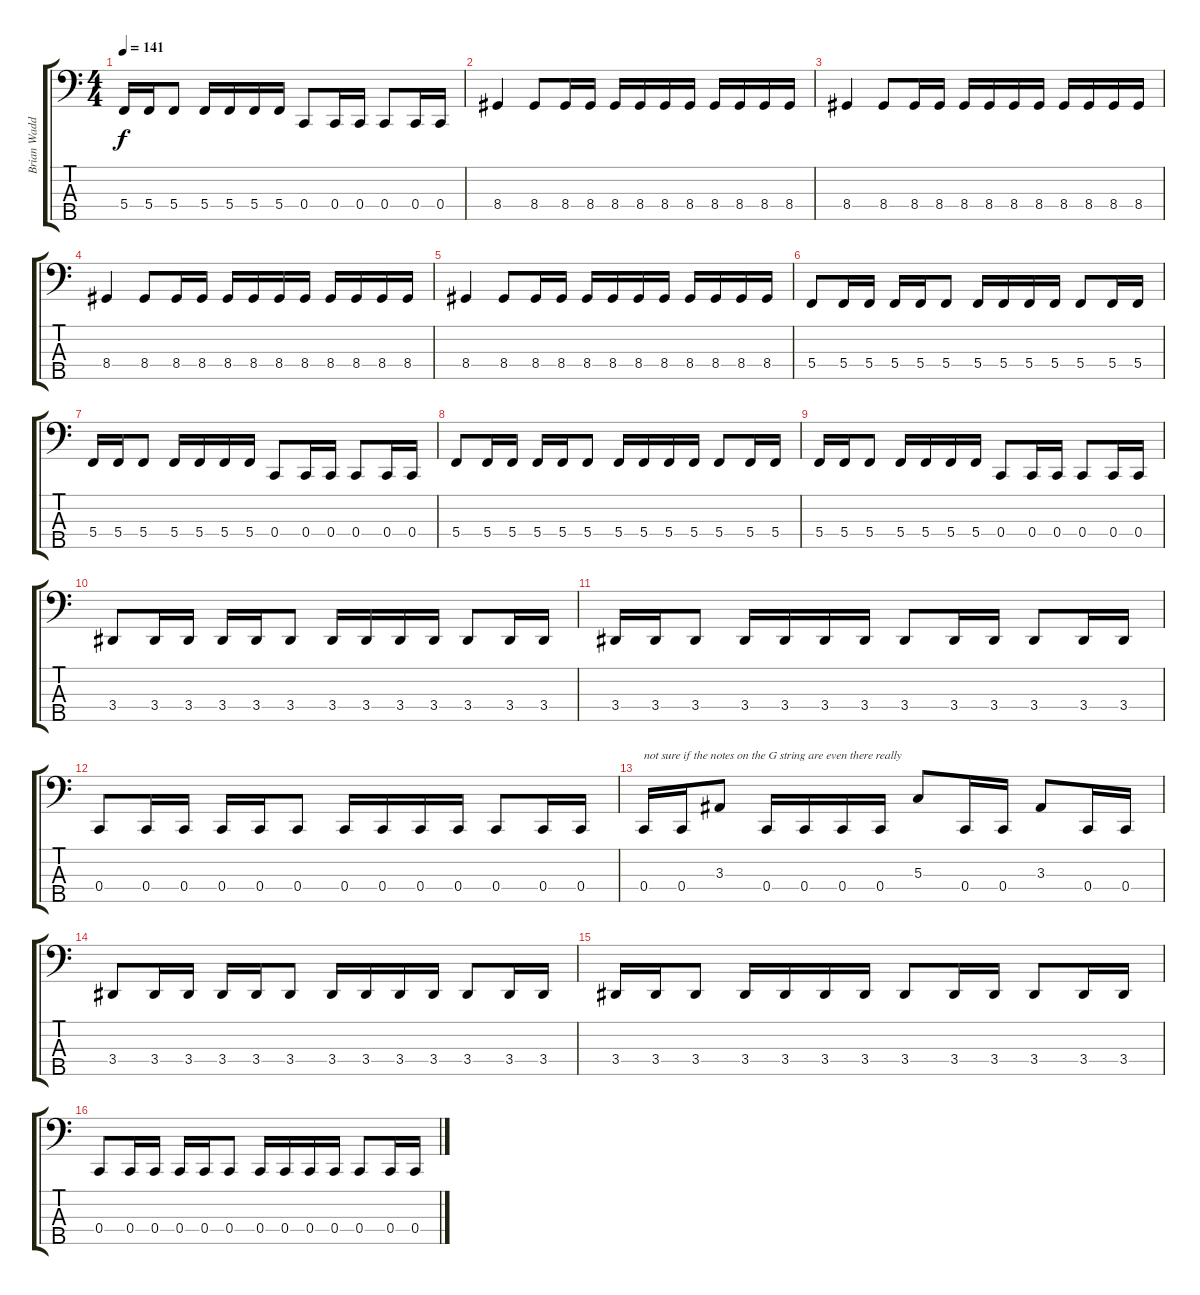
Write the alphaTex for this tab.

\track ("Brian Waddell" "Brian Wadd") {instrument electricbasspick}
\staff {score tabs}
\tuning (G2 C2 G1 C1 G0) {hide}
\ts (4 4)
\tempo 141
\clef f4
\ks c
5.4.16{dy f} 5.4.16 5.4.8 5.4.16 5.4.16 5.4.16 5.4.16 0.4.8 0.4.16 0.4.16 0.4.8 0.4.16 0.4.16 |
8.4.4 8.4.8 8.4.16 8.4.16 8.4.16 8.4.16 8.4.16 8.4.16 8.4.16 8.4.16 8.4.16 8.4.16 |
8.4.4 8.4.8 8.4.16 8.4.16 8.4.16 8.4.16 8.4.16 8.4.16 8.4.16 8.4.16 8.4.16 8.4.16 |
8.4.4 8.4.8 8.4.16 8.4.16 8.4.16 8.4.16 8.4.16 8.4.16 8.4.16 8.4.16 8.4.16 8.4.16 |
8.4.4 8.4.8 8.4.16 8.4.16 8.4.16 8.4.16 8.4.16 8.4.16 8.4.16 8.4.16 8.4.16 8.4.16 |
5.4.8 5.4.16 5.4.16 5.4.16 5.4.16 5.4.8 5.4.16 5.4.16 5.4.16 5.4.16 5.4.8 5.4.16 5.4.16 |
5.4.16 5.4.16 5.4.8 5.4.16 5.4.16 5.4.16 5.4.16 0.4.8 0.4.16 0.4.16 0.4.8 0.4.16 0.4.16 |
5.4.8 5.4.16 5.4.16 5.4.16 5.4.16 5.4.8 5.4.16 5.4.16 5.4.16 5.4.16 5.4.8 5.4.16 5.4.16 |
5.4.16 5.4.16 5.4.8 5.4.16 5.4.16 5.4.16 5.4.16 0.4.8 0.4.16 0.4.16 0.4.8 0.4.16 0.4.16 |
3.4.8 3.4.16 3.4.16 3.4.16 3.4.16 3.4.8 3.4.16 3.4.16 3.4.16 3.4.16 3.4.8 3.4.16 3.4.16 |
3.4.16 3.4.16 3.4.8 3.4.16 3.4.16 3.4.16 3.4.16 3.4.8 3.4.16 3.4.16 3.4.8 3.4.16 3.4.16 |
0.4.8 0.4.16 0.4.16 0.4.16 0.4.16 0.4.8 0.4.16 0.4.16 0.4.16 0.4.16 0.4.8 0.4.16 0.4.16 |
0.4.16{txt "not sure if the notes on the G string are even there really"} 0.4.16 3.3.8 0.4.16 0.4.16 0.4.16 0.4.16 5.3.8 0.4.16 0.4.16 3.3.8 0.4.16 0.4.16 |
3.4.8 3.4.16 3.4.16 3.4.16 3.4.16 3.4.8 3.4.16 3.4.16 3.4.16 3.4.16 3.4.8 3.4.16 3.4.16 |
3.4.16 3.4.16 3.4.8 3.4.16 3.4.16 3.4.16 3.4.16 3.4.8 3.4.16 3.4.16 3.4.8 3.4.16 3.4.16 |
0.4.8 0.4.16 0.4.16 0.4.16 0.4.16 0.4.8 0.4.16 0.4.16 0.4.16 0.4.16 0.4.8 0.4.16 0.4.16
